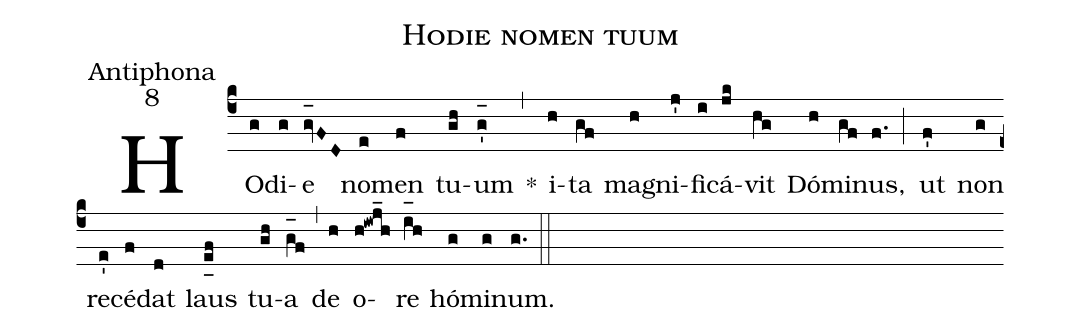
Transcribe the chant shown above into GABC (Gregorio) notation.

name:Hodie nomen tuum;
office-part:Antiphona;
mode:8;
%%
(c4) HO(g)di(g)e(gv_[oh:h]FD) no(e)men(f) tu(gh)um(g'_[oh:h]) *(,) i(h)ta(gf) ma(h)gni(j')fi(i)cá(jk)vit(hg) Dó(h)mi(gf)nus,(f.) (;) ut(f') non(g) re(e')cé(f)dat(d) laus(e_[uh:l]f) tu(gh)a(g_[oh:h]f) (,) de(h) o(h!iwj_h)re(i_[oh:h]h) hó(g)mi(g)num.(g.) (::)

%<eu>E(j) u(j) o(i) u(j) a(h) e.</eu>(g.) (::)
